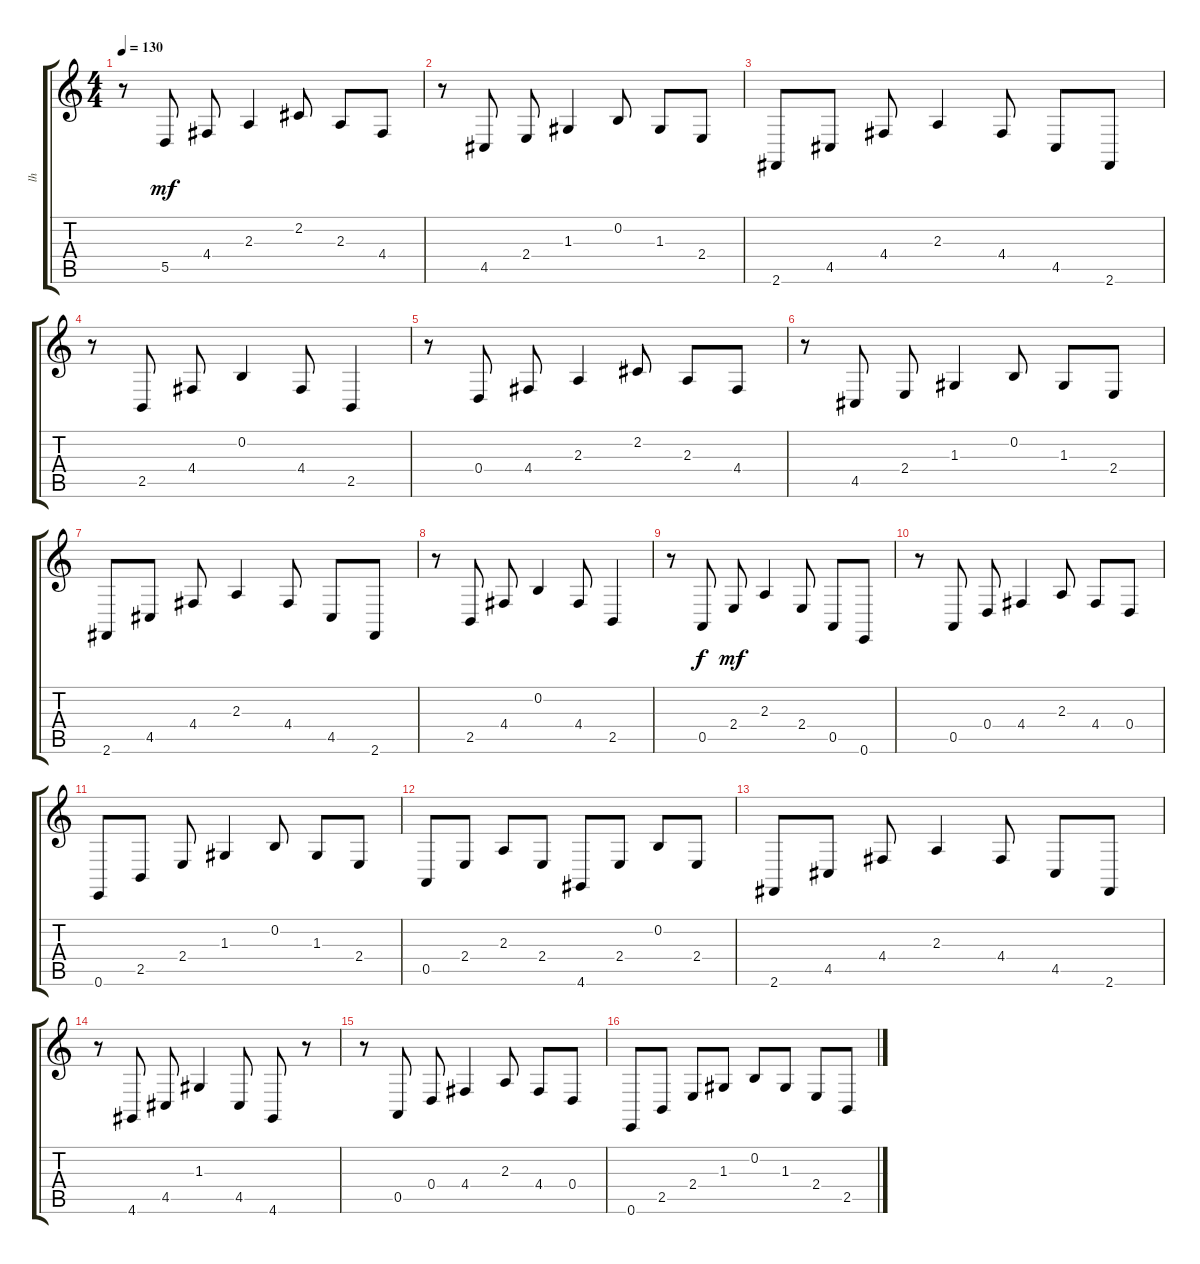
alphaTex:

\track ("lh" "lh") {instrument acousticgrandpiano}
\staff {score tabs}
\tuning (E4 B3 G3 D3 A2 E2) {hide}
\ts (4 4)
\tempo 130
\clef g2
\ks c
r.8{dy mf instrument acousticgrandpiano} 5.5.8 4.4.8 2.3.4 2.2.8 2.3.8 4.4.8 |
r.8 4.5.8 2.4.8 1.3.4 0.2.8 1.3.8 2.4.8 |
2.6.8 4.5.8 4.4.8 2.3.4 4.4.8 4.5.8 2.6.8 |
r.8 2.5.8 4.4.8 0.2.4 4.4.8 2.5.4 |
r.8 0.4.8 4.4.8 2.3.4 2.2.8 2.3.8 4.4.8 |
r.8 4.5.8 2.4.8 1.3.4 0.2.8 1.3.8 2.4.8 |
2.6.8 4.5.8 4.4.8 2.3.4 4.4.8 4.5.8 2.6.8 |
r.8 2.5.8 4.4.8 0.2.4 4.4.8 2.5.4 |
r.8 0.5.8{dy f} 2.4.8{dy mf} 2.3.4 2.4.8 0.5.8 0.6.8 |
r.8 0.5.8 0.4.8 4.4.4 2.3.8 4.4.8 0.4.8 |
0.6.8 2.5.8 2.4.8 1.3.4 0.2.8 1.3.8 2.4.8 |
0.5.8 2.4.8 2.3.8 2.4.8 4.6.8 2.4.8 0.2.8 2.4.8 |
2.6.8 4.5.8 4.4.8 2.3.4 4.4.8 4.5.8 2.6.8 |
r.8 4.6.8 4.5.8 1.3.4 4.5.8 4.6.8 r.8 |
r.8 0.5.8 0.4.8 4.4.4 2.3.8 4.4.8 0.4.8 |
0.6.8 2.5.8 2.4.8 1.3.8 0.2.8 1.3.8 2.4.8 2.5.8
